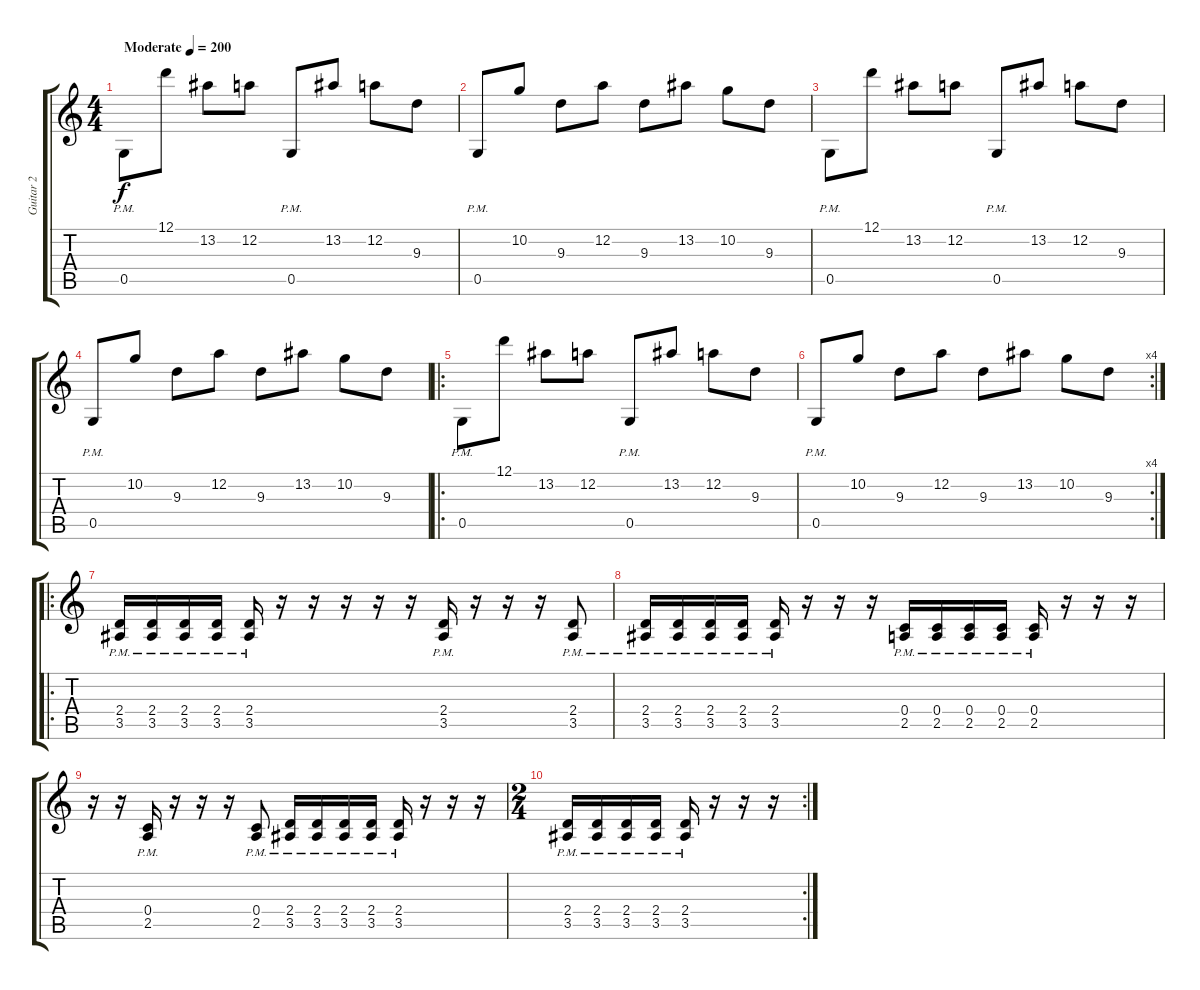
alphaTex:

\track ("Guitar 2" "Guitar 2") {instrument distortionguitar}
\staff {score tabs}
\tuning (D4 A3 F3 C3 G2 D2) {hide}
\ts (4 4)
\tempo (200 "Moderate")
\clef g2
\ks c
0.5{pm}.8{dy f instrument distortionguitar} 12.1.8 13.2.8 12.2.8 0.5{pm}.8 13.2.8 12.2.8 9.3.8 |
0.5{pm}.8 10.2.8 9.3.8 12.2.8 9.3.8 13.2.8 10.2.8 9.3.8 |
0.5{pm}.8 12.1.8 13.2.8 12.2.8 0.5{pm}.8 13.2.8 12.2.8 9.3.8 |
0.5{pm}.8 10.2.8 9.3.8 12.2.8 9.3.8 13.2.8 10.2.8 9.3.8 |
\ro
0.5{pm}.8 12.1.8 13.2.8 12.2.8 0.5{pm}.8 13.2.8 12.2.8 9.3.8 |
\rc 4
0.5{pm}.8 10.2.8 9.3.8 12.2.8 9.3.8 13.2.8 10.2.8 9.3.8 |
\ro
(2.4{pm} 3.5{pm}).16 (2.4{pm} 3.5{pm}).16 (2.4{pm} 3.5{pm}).16 (2.4{pm} 3.5{pm}).16 (2.4{pm} 3.5{pm}).16 r.16 r.16 r.16 r.16 r.16 (2.4{pm} 3.5{pm}).16 r.16 r.16 r.16 (2.4{pm} 3.5{pm}).8 |
(2.4{pm} 3.5{pm}).16 (2.4{pm} 3.5{pm}).16 (2.4{pm} 3.5{pm}).16 (2.4{pm} 3.5{pm}).16 (2.4{pm} 3.5{pm}).16 r.16 r.16 r.16 (0.4{pm} 2.5{pm}).16 (0.4{pm} 2.5{pm}).16 (0.4{pm} 2.5{pm}).16 (0.4{pm} 2.5{pm}).16 (0.4{pm} 2.5{pm}).16 r.16 r.16 r.16 |
r.16 r.16 (0.4{pm} 2.5{pm}).16 r.16 r.16 r.16 (0.4{pm} 2.5{pm}).8 (2.4{pm} 3.5{pm}).16 (2.4{pm} 3.5{pm}).16 (2.4{pm} 3.5{pm}).16 (2.4{pm} 3.5{pm}).16 (2.4{pm} 3.5{pm}).16 r.16 r.16 r.16 |
\rc 2
\ts (2 4)
(2.4{pm} 3.5{pm}).16 (2.4{pm} 3.5{pm}).16 (2.4{pm} 3.5{pm}).16 (2.4{pm} 3.5{pm}).16 (2.4{pm} 3.5{pm}).16 r.16 r.16 r.16
